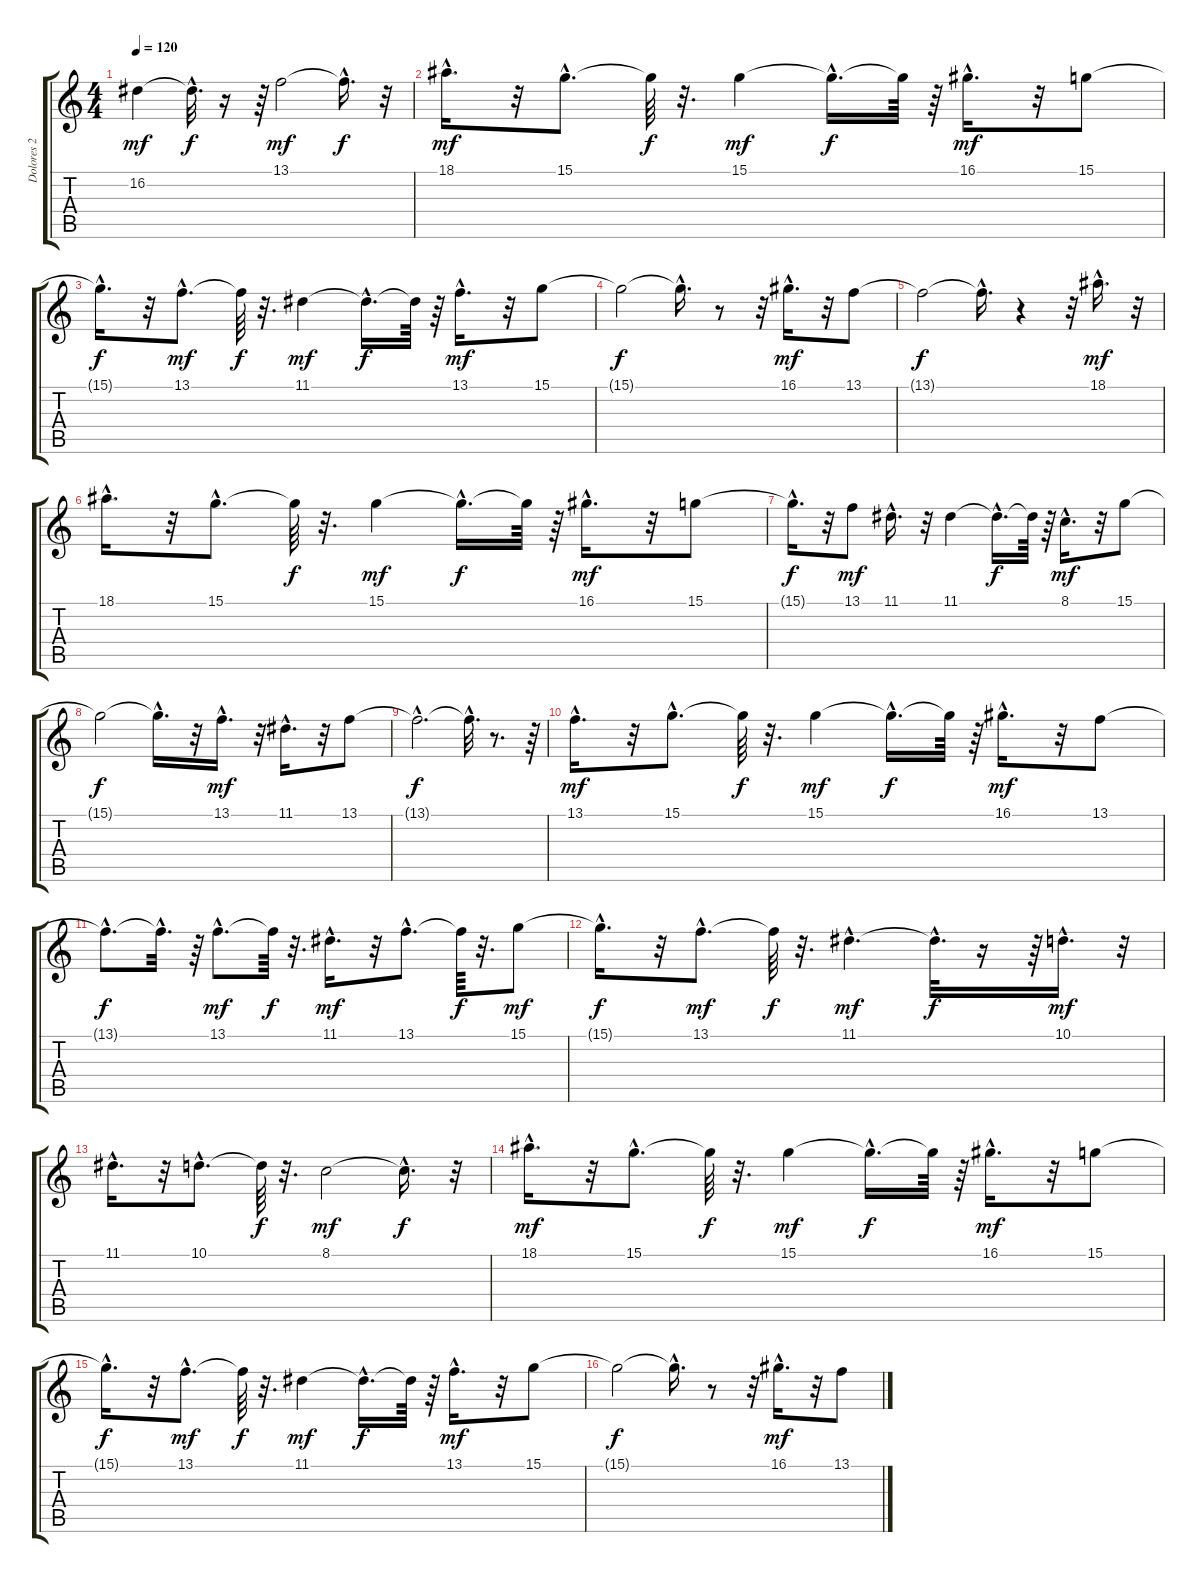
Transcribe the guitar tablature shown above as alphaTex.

\track ("Dolores 2" "Dolores 2") {instrument pad3polysynth}
\staff {score tabs}
\tuning (E4 B3 G3 D3 A2 E2) {hide}
\ts (4 4)
\tempo 120
\clef g2
\ks c
16.2.4{dy mf} 16.2{hac t}.32{d dy f} r.16 r.64 13.1.2{dy mf} 13.1{hac t}.16{d dy f} r.32 |
18.1{hac}.16{d dy mf} r.32 15.1{hac}.8{d} 15.1{t}.64{dy f} r.32{d} 15.1.4{dy mf} 15.1{hac t}.16{d dy f} 15.1{t}.64 r.64 16.1{hac}.16{d dy mf} r.32 15.1.8 |
15.1{hac t}.16{d dy f} r.32 13.1{hac}.8{d dy mf} 13.1{t}.64{dy f} r.32{d} 11.1.4{dy mf} 11.1{hac t}.16{d dy f} 11.1{t}.64 r.64 13.1{hac}.16{d dy mf} r.32 15.1.8 |
15.1{t}.2{dy f} 15.1{hac t}.16{d} r.8 r.32 16.1{hac}.16{d dy mf} r.32 13.1.8 |
13.1{t}.2{dy f} 13.1{hac t}.16{d} r.4 r.32 18.1{hac}.16{d dy mf} r.32 |
18.1{hac}.16{d} r.32 15.1{hac}.8{d} 15.1{t}.64{dy f} r.32{d} 15.1.4{dy mf} 15.1{hac t}.16{d dy f} 15.1{t}.64 r.64 16.1{hac}.16{d dy mf} r.32 15.1.8 |
15.1{hac t}.16{d dy f} r.32 13.1.8{dy mf} 11.1{hac}.16{d} r.32 11.1.4 11.1{hac t}.16{d dy f} 11.1{t}.64 r.64 8.1{hac}.16{d dy mf} r.32 15.1.8 |
15.1{t}.2{dy f} 15.1{hac t}.16{d} r.32 13.1{hac}.16{d dy mf} r.32 11.1{hac}.16{d} r.32 13.1.8 |
13.1{hac t}.2{d dy f} 13.1{hac t}.32{d} r.8{d} r.64 |
13.1{hac}.16{d dy mf} r.32 15.1{hac}.8{d} 15.1{t}.64{dy f} r.32{d} 15.1.4{dy mf} 15.1{hac t}.16{d dy f} 15.1{t}.64 r.64 16.1{hac}.16{d dy mf} r.32 13.1.8 |
13.1{hac t}.8{d dy f} 13.1{hac t}.32{d} r.64 13.1{hac}.8{d dy mf} 13.1{t}.64{dy f} r.32{d} 11.1{hac}.16{d dy mf} r.32 13.1{hac}.8{d} 13.1{t}.64{dy f} r.32{d} 15.1.8{dy mf} |
15.1{hac t}.16{d dy f} r.32 13.1{hac}.8{d dy mf} 13.1{t}.64{dy f} r.32{d} 11.1{hac}.4{d dy mf} 11.1{hac t}.32{d dy f} r.16 r.64 10.1{hac}.16{d dy mf} r.32 |
11.1{hac}.16{d} r.32 10.1{hac}.8{d} 10.1{t}.64{dy f} r.32{d} 8.1.2{dy mf} 8.1{hac t}.16{d dy f} r.32 |
18.1{hac}.16{d dy mf} r.32 15.1{hac}.8{d} 15.1{t}.64{dy f} r.32{d} 15.1.4{dy mf} 15.1{hac t}.16{d dy f} 15.1{t}.64 r.64 16.1{hac}.16{d dy mf} r.32 15.1.8 |
15.1{hac t}.16{d dy f} r.32 13.1{hac}.8{d dy mf} 13.1{t}.64{dy f} r.32{d} 11.1.4{dy mf} 11.1{hac t}.16{d dy f} 11.1{t}.64 r.64 13.1{hac}.16{d dy mf} r.32 15.1.8 |
15.1{t}.2{dy f} 15.1{hac t}.16{d} r.8 r.32 16.1{hac}.16{d dy mf} r.32 13.1.8
